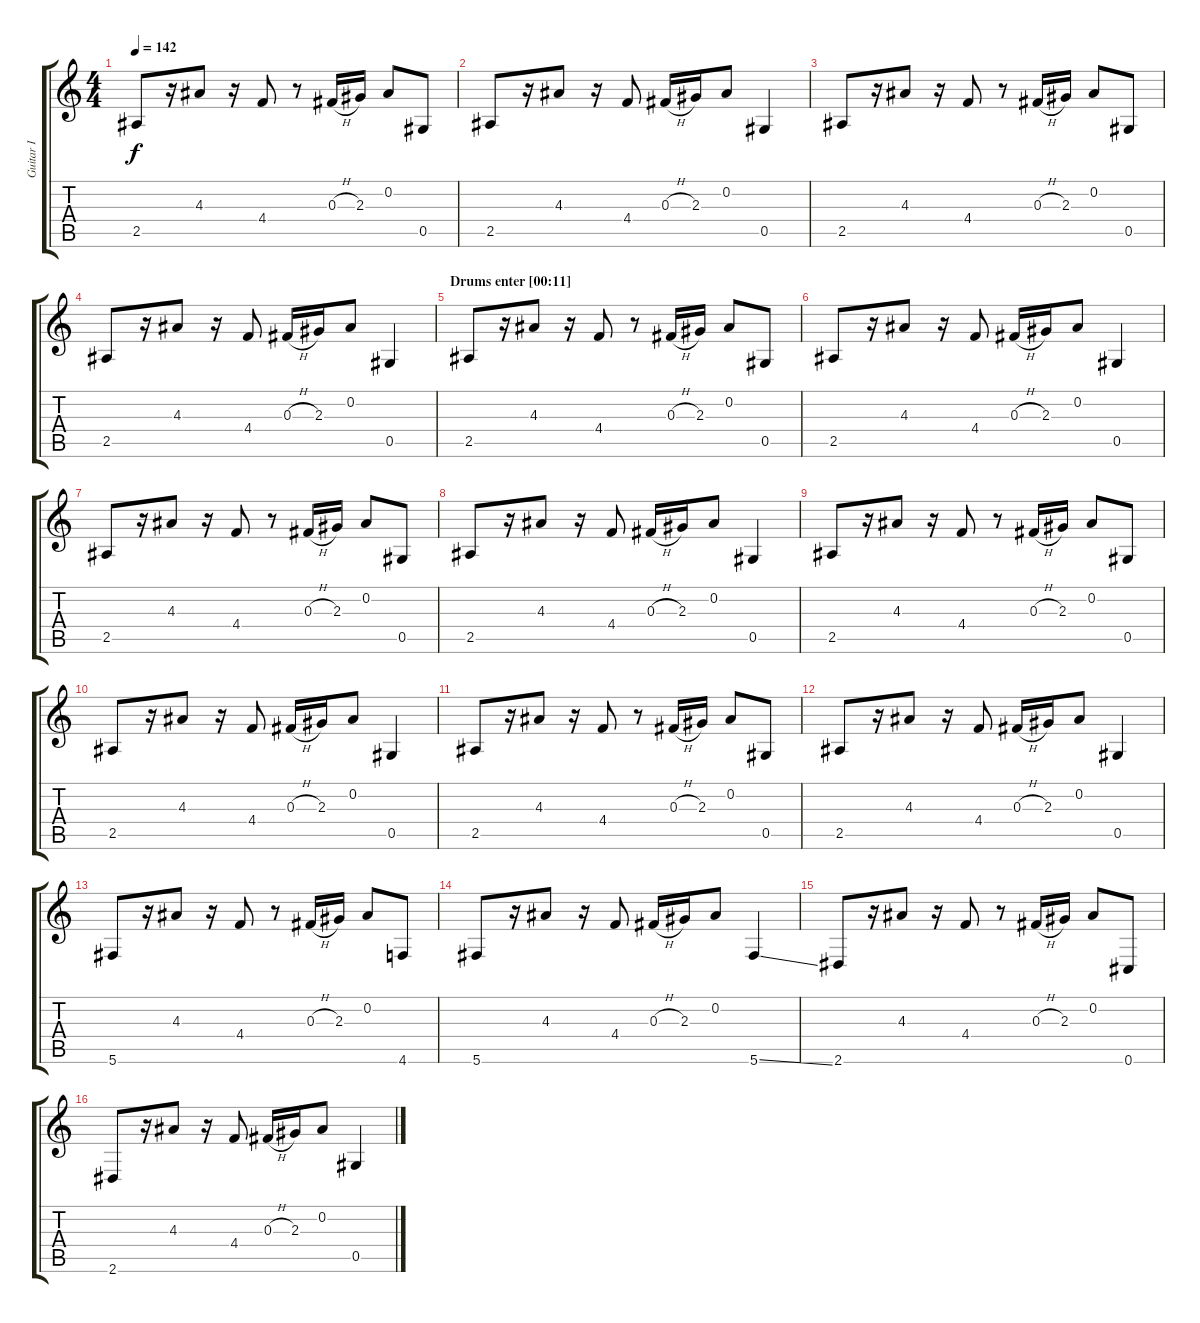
\track ("Guitar I" "Guitar I") {instrument overdrivenguitar}
\staff {score tabs}
\tuning (Eb4 Bb3 Gb3 Db3 Ab2 Db2) {hide}
\ts (4 4)
\tempo 142
\clef g2
\ks c
2.5.8{dy f volume 0 instrument overdrivenguitar} r.16 4.3.8 r.16 4.4.8 r.8 0.3{h}.16 2.3.16 0.2.8 0.5.8 |
2.5.8 r.16 4.3.8 r.16 4.4.8 0.3{h}.16 2.3.16 0.2.8 0.5.4 |
2.5.8 r.16 4.3.8 r.16 4.4.8 r.8 0.3{h}.16 2.3.16 0.2.8 0.5.8 |
2.5.8 r.16 4.3.8 r.16 4.4.8 0.3{h}.16 2.3.16 0.2.8 0.5.4{volume 13} |
\section ("" "Drums enter [00:11]")
2.5.8 r.16 4.3.8 r.16 4.4.8 r.8 0.3{h}.16 2.3.16 0.2.8 0.5.8 |
2.5.8 r.16 4.3.8 r.16 4.4.8 0.3{h}.16 2.3.16 0.2.8 0.5.4 |
2.5.8 r.16 4.3.8 r.16 4.4.8 r.8 0.3{h}.16 2.3.16 0.2.8 0.5.8 |
2.5.8 r.16 4.3.8 r.16 4.4.8 0.3{h}.16 2.3.16 0.2.8 0.5.4 |
2.5.8 r.16 4.3.8 r.16 4.4.8 r.8 0.3{h}.16 2.3.16 0.2.8 0.5.8 |
2.5.8 r.16 4.3.8 r.16 4.4.8 0.3{h}.16 2.3.16 0.2.8 0.5.4 |
2.5.8 r.16 4.3.8 r.16 4.4.8 r.8 0.3{h}.16 2.3.16 0.2.8 0.5.8 |
2.5.8 r.16 4.3.8 r.16 4.4.8 0.3{h}.16 2.3.16 0.2.8 0.5.4 |
5.6.8 r.16 4.3.8 r.16 4.4.8 r.8 0.3{h}.16 2.3.16 0.2.8 4.6.8 |
5.6.8 r.16 4.3.8 r.16 4.4.8 0.3{h}.16 2.3.16 0.2.8 5.6{ss}.4 |
2.6.8 r.16 4.3.8 r.16 4.4.8 r.8 0.3{h}.16 2.3.16 0.2.8 0.6.8 |
2.6.8 r.16 4.3.8 r.16 4.4.8 0.3{h}.16 2.3.16 0.2.8 0.5.4
